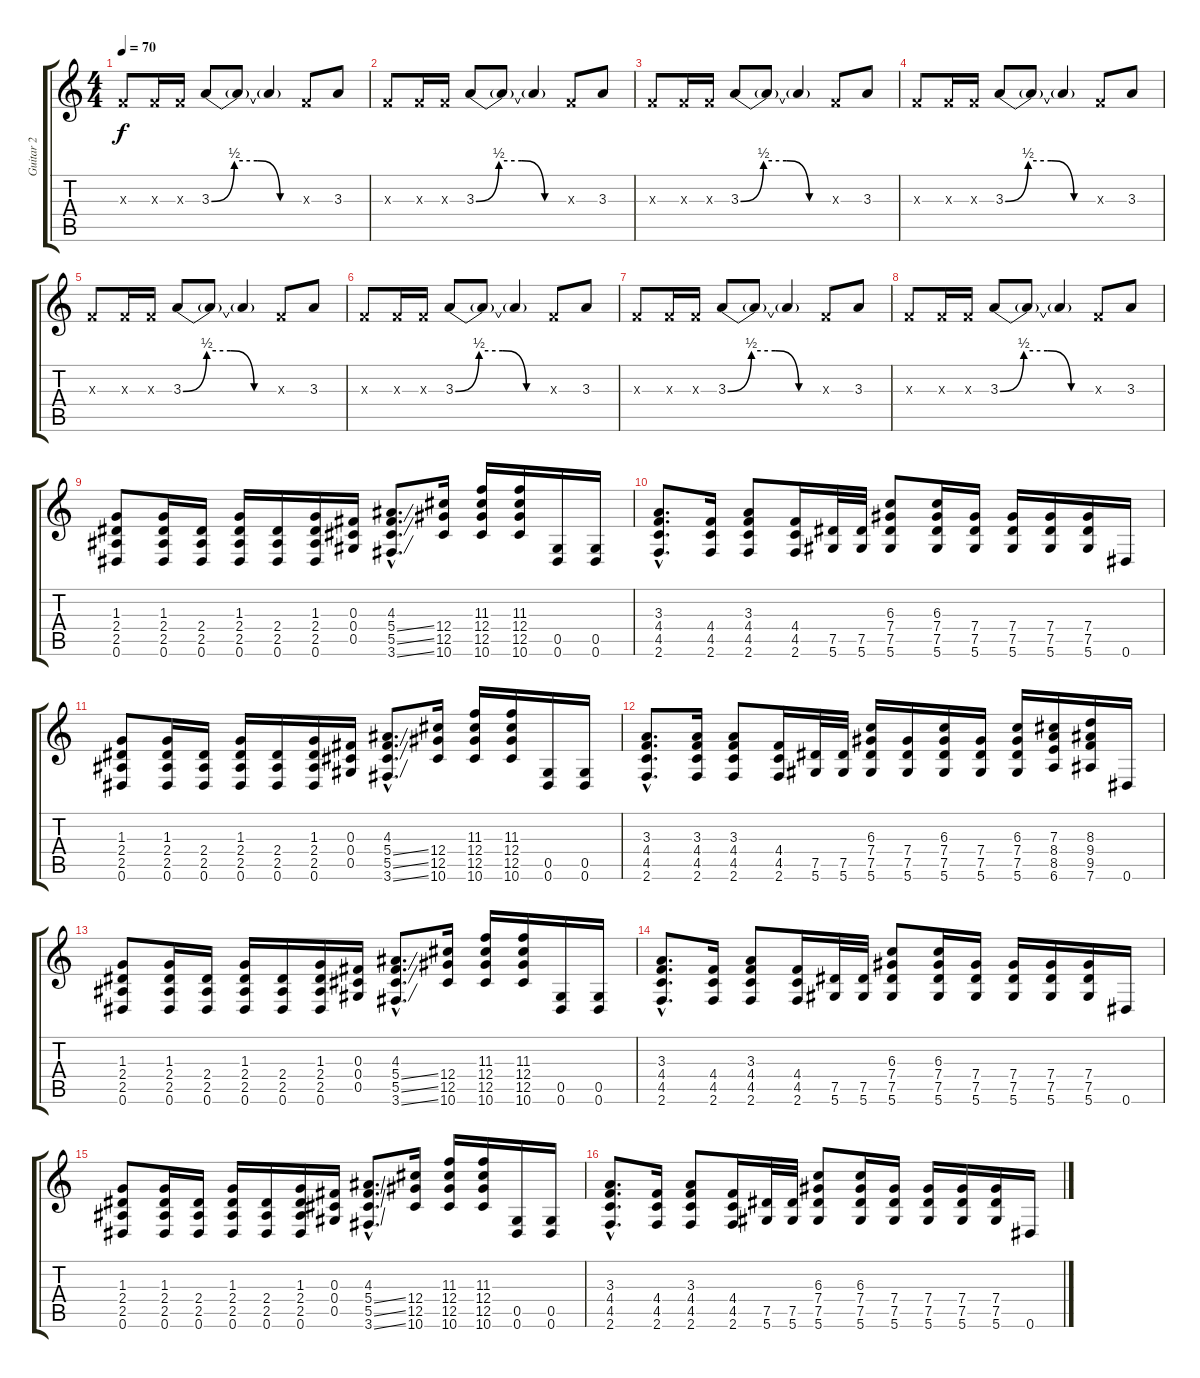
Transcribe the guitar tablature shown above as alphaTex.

\track ("Guitar 2" "Guitar 2") {instrument overdrivenguitar}
\staff {score tabs}
\tuning (Eb4 Bb3 Gb3 Db3 Ab2 Eb2) {hide}
\ts (4 4)
\tempo 70
\clef g2
\ks c
-1.3{x}.8{dy f} -1.3{x}.16 -1.3{x}.16 3.3{be (custom 0 0 15 2 30 2 45 0 60 0)}.8 3.3{t}.8 3.3{t}.4 -1.3{x}.8 3.3.8 |
-1.3{x}.8 -1.3{x}.16 -1.3{x}.16 3.3{be (custom 0 0 15 2 30 2 45 0 60 0)}.8 3.3{t}.8 3.3{t}.4 -1.3{x}.8 3.3.8 |
-1.3{x}.8 -1.3{x}.16 -1.3{x}.16 3.3{be (custom 0 0 15 2 30 2 45 0 60 0)}.8 3.3{t}.8 3.3{t}.4 -1.3{x}.8 3.3.8 |
-1.3{x}.8 -1.3{x}.16 -1.3{x}.16 3.3{be (custom 0 0 15 2 30 2 45 0 60 0)}.8 3.3{t}.8 3.3{t}.4 -1.3{x}.8 3.3.8 |
-1.3{x}.8 -1.3{x}.16 -1.3{x}.16 3.3{be (custom 0 0 15 2 30 2 45 0 60 0)}.8 3.3{t}.8 3.3{t}.4 -1.3{x}.8 3.3.8 |
-1.3{x}.8 -1.3{x}.16 -1.3{x}.16 3.3{be (custom 0 0 15 2 30 2 45 0 60 0)}.8 3.3{t}.8 3.3{t}.4 -1.3{x}.8 3.3.8 |
-1.3{x}.8 -1.3{x}.16 -1.3{x}.16 3.3{be (custom 0 0 15 2 30 2 45 0 60 0)}.8 3.3{t}.8 3.3{t}.4 -1.3{x}.8 3.3.8 |
-1.3{x}.8 -1.3{x}.16 -1.3{x}.16 3.3{be (custom 0 0 15 2 30 2 45 0 60 0)}.8 3.3{t}.8 3.3{t}.4 -1.3{x}.8 3.3.8 |
(1.3 2.4 2.5 0.6).8 (1.3 2.4 2.5 0.6).16 (2.4 2.5 0.6).16 (1.3 2.4 2.5 0.6).16 (2.4 2.5 0.6).16 (1.3 2.4 2.5 0.6).16 (0.3 0.4 0.5).16 (4.3{hac} 5.4{ss hac} 5.5{ss hac} 3.6{ss hac}).8{d} (12.4 12.5 10.6).16 (11.3 12.4 12.5 10.6).16 (11.3 12.4 12.5 10.6).16 (0.5 0.6).16 (0.5 0.6).16 |
(3.3{hac} 4.4{hac} 4.5{hac} 2.6{hac}).8{d} (4.4 4.5 2.6).16 (3.3 4.4 4.5 2.6).8 (4.4 4.5 2.6).16 (7.5 5.6).32 (7.5 5.6).32 (6.3 7.4 7.5 5.6).8 (6.3 7.4 7.5 5.6).16 (7.4 7.5 5.6).16 (7.4 7.5 5.6).16 (7.4 7.5 5.6).16 (7.4 7.5 5.6).16 0.6.16 |
(1.3 2.4 2.5 0.6).8 (1.3 2.4 2.5 0.6).16 (2.4 2.5 0.6).16 (1.3 2.4 2.5 0.6).16 (2.4 2.5 0.6).16 (1.3 2.4 2.5 0.6).16 (0.3 0.4 0.5).16 (4.3{hac} 5.4{ss hac} 5.5{ss hac} 3.6{ss hac}).8{d} (12.4 12.5 10.6).16 (11.3 12.4 12.5 10.6).16 (11.3 12.4 12.5 10.6).16 (0.5 0.6).16 (0.5 0.6).16 |
(3.3{hac} 4.4{hac} 4.5{hac} 2.6{hac}).8{d} (3.3 4.4 4.5 2.6).16 (3.3 4.4 4.5 2.6).8 (4.4 4.5 2.6).16 (7.5 5.6).32 (7.5 5.6).32 (6.3 7.4 7.5 5.6).16 (7.4 7.5 5.6).16 (6.3 7.4 7.5 5.6).16 (7.4 7.5 5.6).16 (6.3 7.4 7.5 5.6).16 (7.3 8.4 8.5 6.6).16 (8.3 9.4 9.5 7.6).16 0.6.16 |
(1.3 2.4 2.5 0.6).8 (1.3 2.4 2.5 0.6).16 (2.4 2.5 0.6).16 (1.3 2.4 2.5 0.6).16 (2.4 2.5 0.6).16 (1.3 2.4 2.5 0.6).16 (0.3 0.4 0.5).16 (4.3{hac} 5.4{ss hac} 5.5{ss hac} 3.6{ss hac}).8{d} (12.4 12.5 10.6).16 (11.3 12.4 12.5 10.6).16 (11.3 12.4 12.5 10.6).16 (0.5 0.6).16 (0.5 0.6).16 |
(3.3{hac} 4.4{hac} 4.5{hac} 2.6{hac}).8{d} (4.4 4.5 2.6).16 (3.3 4.4 4.5 2.6).8 (4.4 4.5 2.6).16 (7.5 5.6).32 (7.5 5.6).32 (6.3 7.4 7.5 5.6).8 (6.3 7.4 7.5 5.6).16 (7.4 7.5 5.6).16 (7.4 7.5 5.6).16 (7.4 7.5 5.6).16 (7.4 7.5 5.6).16 0.6.16 |
(1.3 2.4 2.5 0.6).8 (1.3 2.4 2.5 0.6).16 (2.4 2.5 0.6).16 (1.3 2.4 2.5 0.6).16 (2.4 2.5 0.6).16 (1.3 2.4 2.5 0.6).16 (0.3 0.4 0.5).16 (4.3{hac} 5.4{ss hac} 5.5{ss hac} 3.6{ss hac}).8{d} (12.4 12.5 10.6).16 (11.3 12.4 12.5 10.6).16 (11.3 12.4 12.5 10.6).16 (0.5 0.6).16 (0.5 0.6).16 |
(3.3{hac} 4.4{hac} 4.5{hac} 2.6{hac}).8{d} (4.4 4.5 2.6).16 (3.3 4.4 4.5 2.6).8 (4.4 4.5 2.6).16 (7.5 5.6).32 (7.5 5.6).32 (6.3 7.4 7.5 5.6).8 (6.3 7.4 7.5 5.6).16 (7.4 7.5 5.6).16 (7.4 7.5 5.6).16 (7.4 7.5 5.6).16 (7.4 7.5 5.6).16 0.6.16
